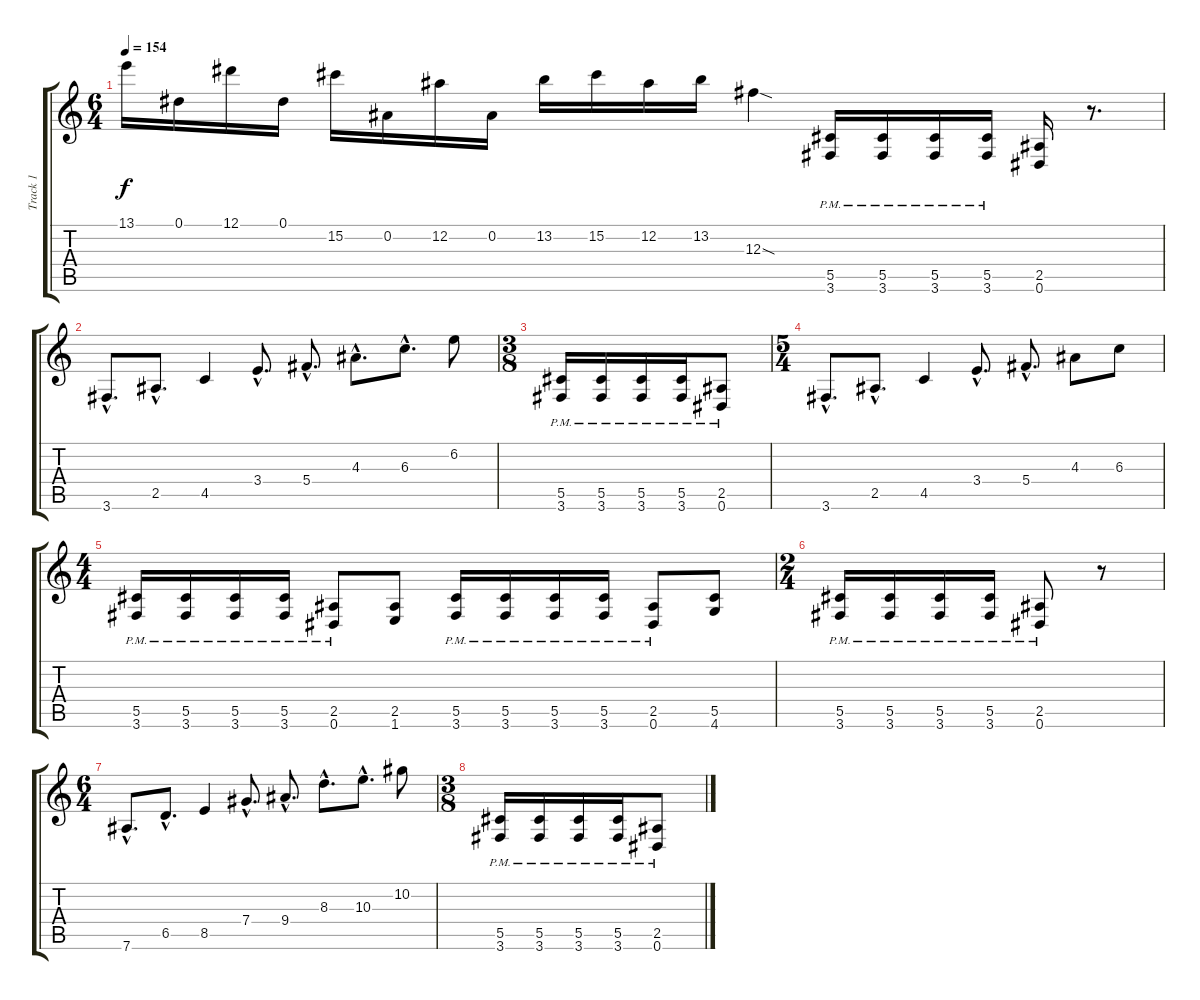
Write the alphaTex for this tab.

\track ("Track 1" "Track 1") {instrument distortionguitar}
\staff {score tabs}
\tuning (Eb4 Bb3 Gb3 Db3 Ab2 Eb2) {hide}
\ts (6 4)
\tempo 154
\clef g2
\ks c
13.1.16{dy f} 0.1.16 12.1.16 0.1.16 15.2.16 0.2.16 12.2.16 0.2.16 13.2.16 15.2.16 12.2.16 13.2.16 12.3{sod}.4 (5.5{pm} 3.6{pm}).16 (5.5{pm} 3.6{pm}).16 (5.5{pm} 3.6{pm}).16 (5.5{pm} 3.6{pm}).16 (2.5 0.6).16 r.8{d} |
3.6{hac}.8{d} 2.5{hac}.8{d} 4.5.4 3.4{hac}.8{d} 5.4{hac}.8{d} 4.3{hac}.8{d} 6.3{hac}.8{d} 6.2.8 |
\ts (3 8)
(5.5{pm} 3.6{pm}).16 (5.5{pm} 3.6{pm}).16 (5.5{pm} 3.6{pm}).16 (5.5{pm} 3.6{pm}).16 (2.5{pm} 0.6{pm}).8 |
\ts (5 4)
3.6{hac}.8{d} 2.5{hac}.8{d} 4.5.4 3.4{hac}.8{d} 5.4{hac}.8{d} 4.3.8 6.3.8 |
\ts (4 4)
(5.5{pm} 3.6{pm}).16 (5.5{pm} 3.6{pm}).16 (5.5{pm} 3.6{pm}).16 (5.5{pm} 3.6{pm}).16 (2.5{pm} 0.6{pm}).8 (2.5 1.6).8 (5.5{pm} 3.6{pm}).16 (5.5{pm} 3.6{pm}).16 (5.5{pm} 3.6{pm}).16 (5.5{pm} 3.6{pm}).16 (2.5{pm} 0.6{pm}).8 (5.5 4.6).8 |
\ts (2 4)
(5.5{pm} 3.6{pm}).16 (5.5{pm} 3.6{pm}).16 (5.5{pm} 3.6{pm}).16 (5.5{pm} 3.6{pm}).16 (2.5{pm} 0.6{pm}).8 r.8 |
\ts (6 4)
7.6{hac}.8{d} 6.5{hac}.8{d} 8.5.4 7.4{hac}.8{d} 9.4{hac}.8{d} 8.3{hac}.8{d} 10.3{hac}.8{d} 10.2.8 |
\ts (3 8)
(5.5{pm} 3.6{pm}).16 (5.5{pm} 3.6{pm}).16 (5.5{pm} 3.6{pm}).16 (5.5{pm} 3.6{pm}).16 (2.5{pm} 0.6{pm}).8
